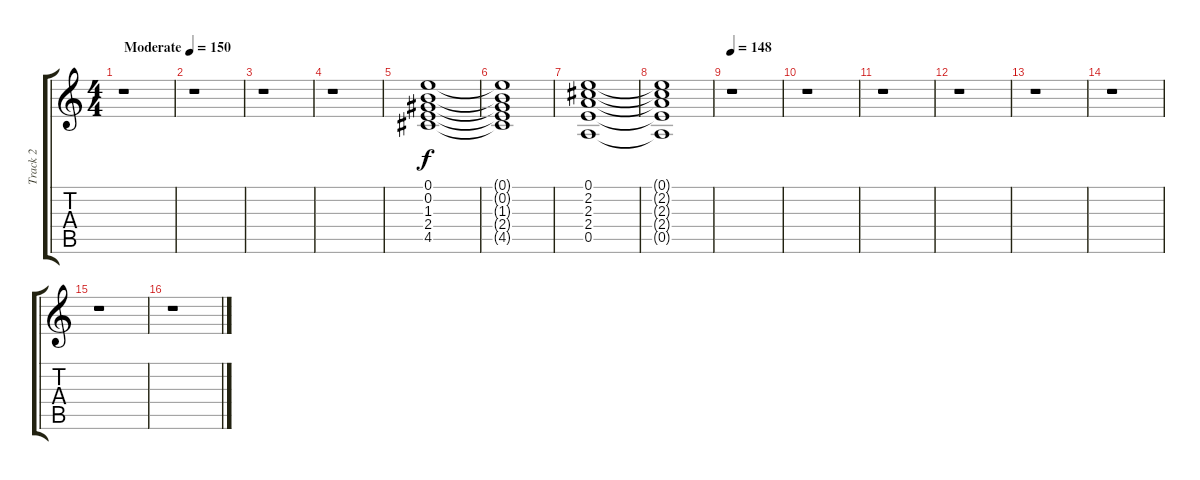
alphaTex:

\track ("Track 2" "Track 2") {instrument acousticguitarsteel}
\staff {score tabs}
\tuning (E4 B3 G3 D3 A2 E2) {hide}
\ts (4 4)
\tempo (150 "Moderate")
\clef g2
\ks c
r.1{dy f instrument acousticguitarsteel} |
r.1 |
r.1 |
r.1 |
(0.1 0.2 1.3 2.4 4.5).1 |
(0.1{t} 0.2{t} 1.3{t} 2.4{t} 4.5{t}).1 |
(0.1 2.2 2.3 2.4 0.5).1 |
(0.1{t} 2.2{t} 2.3{t} 2.4{t} 0.5{t}).1 |
\tempo 148
r.1 |
r.1 |
r.1 |
r.1 |
r.1 |
r.1 |
r.1 |
r.1
